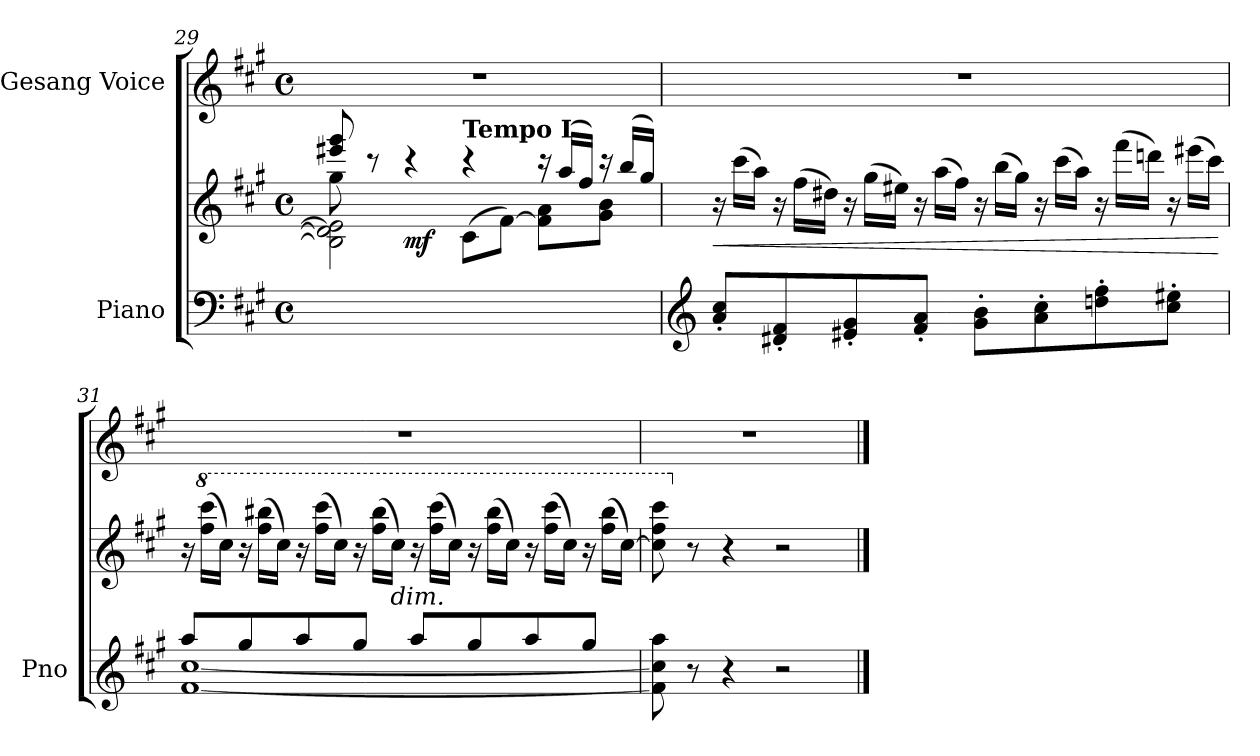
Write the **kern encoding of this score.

**kern	**kern	**dynam	**kern
*part2	*part2	*part2	*part1
*staff3	*staff2	*staff2/3	*staff1
*I"Piano	*	*	*I"Gesang Voice
*I'Pno	*	*	*
*clefF4	*clefG2	*	*clefG2
*k[f#c#g#]	*k[f#c#g#]	*	*k[f#c#g#]
*M4/4	*M4/4	*	*M4/4
*met(c)	*met(c)	*	*met(c)
=29	=29	=29	=29
*	*^	*	*
*	*	*^	*	*
1ryy	8eee#X/ 8ggg#/	8gg#\	2B\] 2d\] 2e#\]	.	1r
.	8r	2..ryy	.	.	.
!	!	!	!	!LO:DY:b	!
.	4r	.	.	mf	.
!	!LO:TX:a:B:t=Tempo I	!	!	!	!
.	4r	.	(<8c#\L	.	.
.	.	.	[<8f#\J)	.	.
*	*Xtuplet	*	*	*	*
.	24r	.	8f#\] 8a\L	.	.
.	(>24aa/LL	.	.	.	.
.	24ff#/JJ)	.	.	.	.
.	24r	.	8g#\ 8b\J	.	.
.	(>24bb/LL	.	.	.	.
.	24gg#/JJ)	.	.	.	.
*	*v	*v	*v	*	*
=30	=30	=30	=30
*clefG2	*	*	*
!	!	!LO:HP:b	!
8a/' 8cc#/'L	24r	<	1r
.	(24ccc#\LL	.	.
.	24aa\JJ)	.	.
8d#X/' 8f#/'	24r	.	.
.	(24ff#\LL	.	.
.	24dd#X\JJ)	.	.
8e#X/' 8g#/'	24r	.	.
.	(24gg#\LL	.	.
.	24ee#X\JJ)	.	.
8f#/' 8a/'J	24r	.	.
.	(24aa\LL	.	.
.	24ff#\JJ)	.	.
8g#\' 8b\'L	24r	.	.
.	(24bb\LL	.	.
.	24gg#\JJ)	.	.
8a\' 8cc#\'	24r	.	.
.	(24ccc#\LL	.	.
.	24aa\JJ)	.	.
8ddn\' 8ff#\'	24r	.	.
.	(24fff#\LL	.	.
.	24dddn\JJ)	.	.
8cc#\' 8ee#X\'J	24r	.	.
.	(24eee#X\LL	.	.
.	24ccc#\JJ)	.	.
.	.	[	.
=31	=31	=31	=31
*^	*	*	*
8aa/L	[1f# [1cc#	24r	.	1r
*	*	*8va	*	*
.	.	(>24fff#\ 24cccc#\LL	.	.
.	.	24ccc#\JJ)	.	.
8gg#/	.	24r	.	.
.	.	(>24fff#\ 24bbb#X\LL	.	.
.	.	24ccc#\JJ)	.	.
8aa/	.	24r	.	.
.	.	(>24fff#\ 24cccc#\LL	.	.
.	.	24ccc#\JJ)	.	.
8gg#/J	.	24r	.	.
.	.	(>24fff#\ 24bbb#\LL	.	.
!	!	!LO:TX:b:i:t=dim.	!	!
.	.	24ccc#\JJ)	.	.
8aa/L	.	24r	.	.
.	.	(>24fff#\ 24cccc#\LL	.	.
.	.	24ccc#\JJ)	.	.
8gg#/	.	24r	.	.
.	.	(>24fff#\ 24bbb#\LL	.	.
.	.	24ccc#\JJ)	.	.
8aa/	.	24r	.	.
.	.	(>24fff#\ 24cccc#\LL	.	.
.	.	24ccc#\JJ)	.	.
8gg#/J	.	24r	.	.
.	.	(>24fff#\ 24bbb#\LL	.	.
.	.	[<24ccc#\JJ)	.	.
*v	*v	*	*	*
=32	=32	=32	=32
8f#\] 8cc#\] 8aa\	8ccc#\] 8fff#\ 8cccc#\	.	1r
*	*X8va	*	*
8r	8r	.	.
4r	4r	.	.
2r	2r	.	.
==	==	==	==
*-	*-	*-	*-
